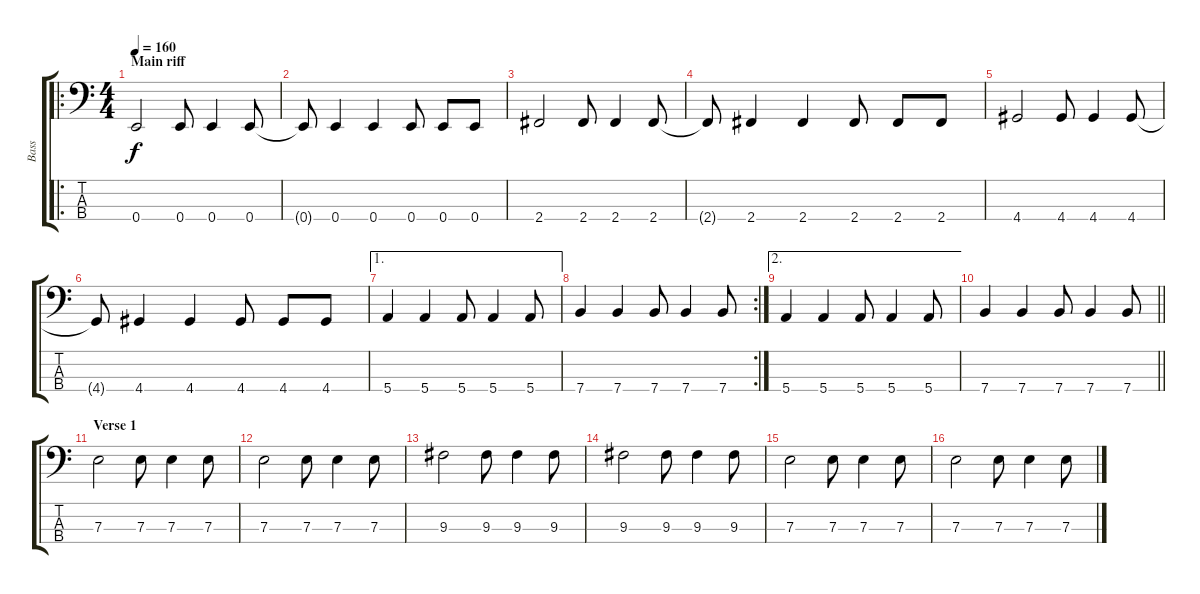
\track ("Bass" "Bass") {instrument electricbasspick}
\staff {score tabs}
\tuning (G2 D2 A1 E1) {hide}
\ro
\ts (4 4)
\section ("" "Main riff")
\tempo 160
\clef f4
\ks c
0.4.2{dy f} 0.4.8 0.4.4 0.4.8 |
0.4{t}.8 0.4.4 0.4.4 0.4.8 0.4.8 0.4.8 |
2.4.2 2.4.8 2.4.4 2.4.8 |
2.4{t}.8 2.4.4 2.4.4 2.4.8 2.4.8 2.4.8 |
4.4.2 4.4.8 4.4.4 4.4.8 |
4.4{t}.8 4.4.4 4.4.4 4.4.8 4.4.8 4.4.8 |
\ae 1
5.4.4 5.4.4 5.4.8 5.4.4 5.4.8 |
\rc 2
7.4.4 7.4.4 7.4.8 7.4.4 7.4.8 |
\ae 2
5.4.4 5.4.4 5.4.8 5.4.4 5.4.8 |
\barLineRight lightlight
7.4.4 7.4.4 7.4.8 7.4.4 7.4.8 |
\section ("" "Verse 1")
7.3.2 7.3.8 7.3.4 7.3.8 |
7.3.2 7.3.8 7.3.4 7.3.8 |
9.3.2 9.3.8 9.3.4 9.3.8 |
9.3.2 9.3.8 9.3.4 9.3.8 |
7.3.2 7.3.8 7.3.4 7.3.8 |
7.3.2 7.3.8 7.3.4 7.3.8
